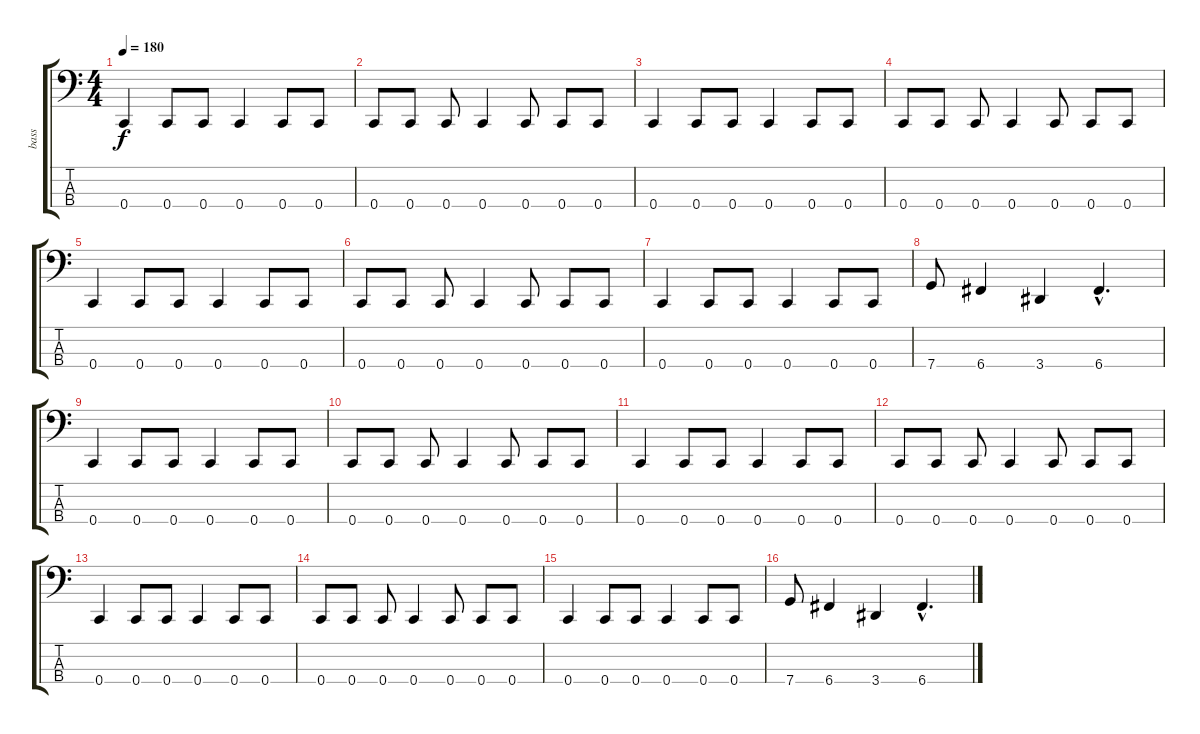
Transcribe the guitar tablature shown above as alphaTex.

\track ("bass" "bass") {instrument electricbasspick}
\staff {score tabs}
\tuning (F2 C2 G1 C1) {hide}
\ts (4 4)
\tempo 180
\clef f4
\ks c
0.4.4{dy f} 0.4.8 0.4.8 0.4.4 0.4.8 0.4.8 |
0.4.8 0.4.8 0.4.8 0.4.4 0.4.8 0.4.8 0.4.8 |
0.4.4 0.4.8 0.4.8 0.4.4 0.4.8 0.4.8 |
0.4.8 0.4.8 0.4.8 0.4.4 0.4.8 0.4.8 0.4.8 |
0.4.4 0.4.8 0.4.8 0.4.4 0.4.8 0.4.8 |
0.4.8 0.4.8 0.4.8 0.4.4 0.4.8 0.4.8 0.4.8 |
0.4.4 0.4.8 0.4.8 0.4.4 0.4.8 0.4.8 |
7.4.8 6.4.4 3.4.4 6.4{hac}.4{d} |
0.4.4 0.4.8 0.4.8 0.4.4 0.4.8 0.4.8 |
0.4.8 0.4.8 0.4.8 0.4.4 0.4.8 0.4.8 0.4.8 |
0.4.4 0.4.8 0.4.8 0.4.4 0.4.8 0.4.8 |
0.4.8 0.4.8 0.4.8 0.4.4 0.4.8 0.4.8 0.4.8 |
0.4.4 0.4.8 0.4.8 0.4.4 0.4.8 0.4.8 |
0.4.8 0.4.8 0.4.8 0.4.4 0.4.8 0.4.8 0.4.8 |
0.4.4 0.4.8 0.4.8 0.4.4 0.4.8 0.4.8 |
7.4.8 6.4.4 3.4.4 6.4{hac}.4{d}
